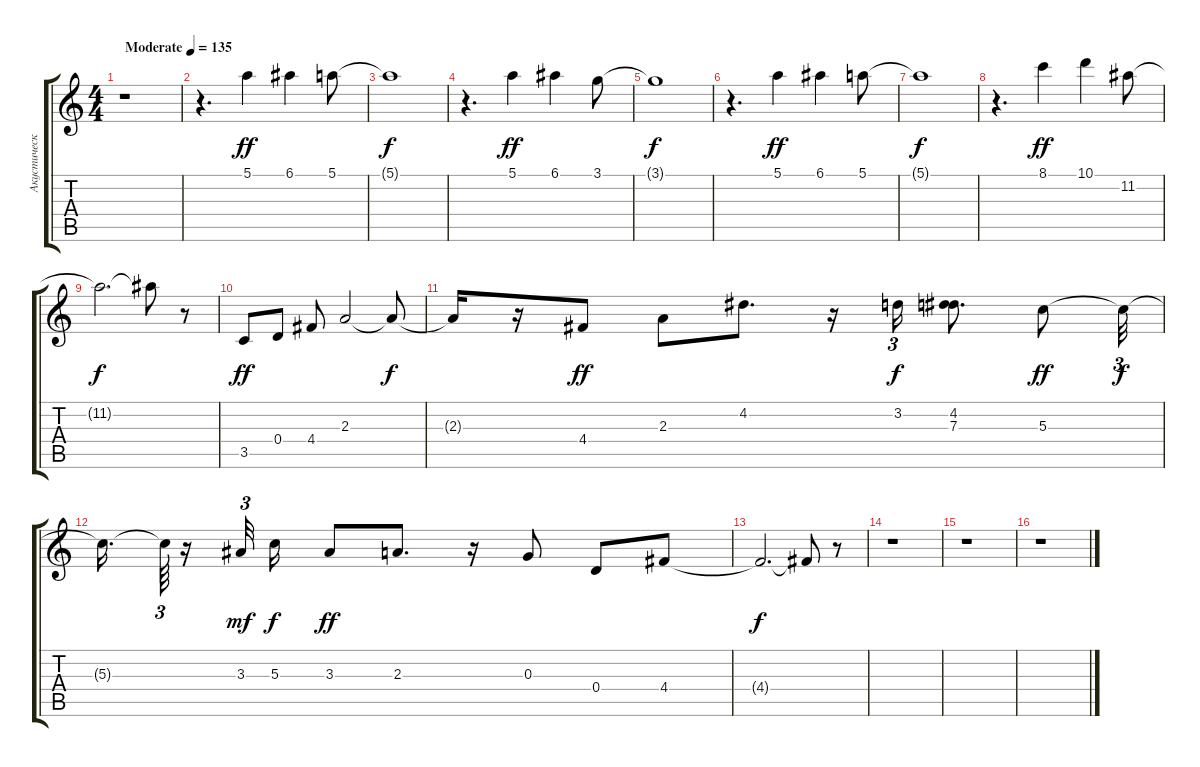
\track ("Акустическая гитара" "Акустическ") {instrument acousticguitarsteel}
\staff {score tabs}
\tuning (E4 B3 G3 D3 A2 E2) {hide}
\ts (4 4)
\tempo (135 "Moderate")
\clef g2
\ks c
r.1{dy ff instrument acousticguitarsteel} |
r.4{d} 5.1.4 6.1.4 5.1.8 |
5.1{t}.1{dy f} |
r.4{d} 5.1.4{dy ff} 6.1.4 3.1.8 |
3.1{t}.1{dy f} |
r.4{d} 5.1.4{dy ff} 6.1.4 5.1.8 |
5.1{t}.1{dy f} |
r.4{d} 8.1.4{dy ff} 10.1.4 11.2.8 |
11.2{t}.2{d dy f} 11.2{t}.8 r.8 |
3.5.8{dy ff} 0.4.8 4.4.8 2.3.2 2.3{t}.8{dy f} |
2.3{t}.16 r.16 4.4.8{dy ff} 2.3.8 4.2.8{d} r.16 3.2.16{tu (3 2) dy f} (4.2 7.3).8{d} 5.3.8{dy ff} 5.3{t}.32{tu (3 2) dy f} |
5.3{t}.16{d} 5.3{t}.64{tu (3 2)} r.16 3.3.32{tu (3 2) dy mf} 5.3.16{dy f} 3.3.8{dy ff} 2.3.8{d} r.16 0.3.8 0.4.8 4.4.8 |
4.4{t}.2{d dy f} 4.4{t}.8 r.8 |
r.1 |
r.1 |
r.1
